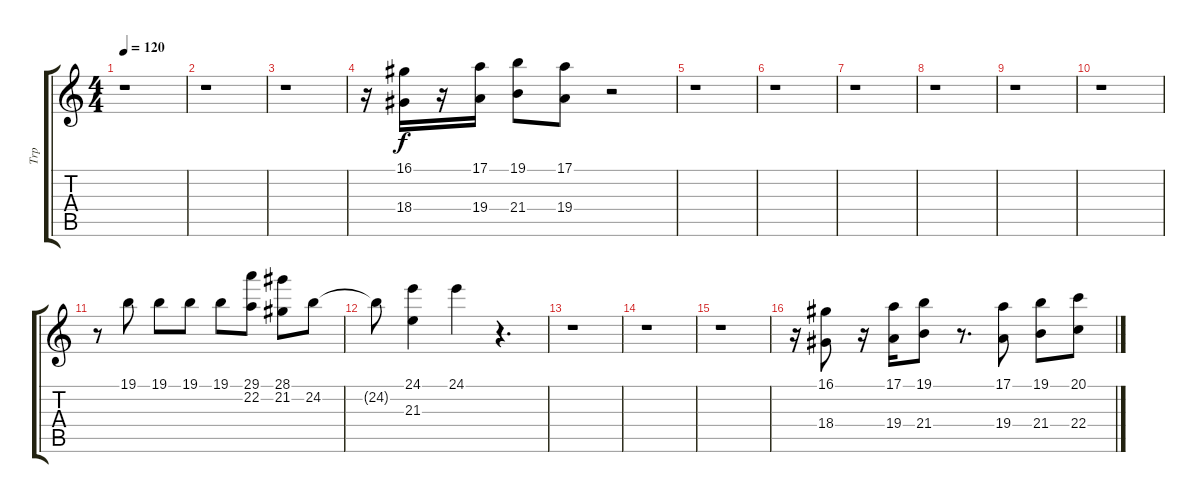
\track ("Trp" "Trp") {instrument brasssection}
\staff {score tabs}
\tuning (E4 B3 G3 D3 A2 E2) {hide}
\ts (4 4)
\tempo 120
\clef g2
\ks c
r.1{dy f} |
r.1 |
r.1 |
r.16 (16.1 18.4).16 r.16 (17.1 19.4).16 (19.1 21.4).8 (17.1 19.4).8 r.2 |
r.1 |
r.1 |
r.1 |
r.1 |
r.1 |
r.1 |
r.8 19.1.8 19.1.8 19.1.8 19.1.8 (29.1 22.2).8 (28.1 21.2).8 24.2.8 |
24.2{t}.8 (24.1 21.3).4 24.1.4 r.4{d} |
r.1 |
r.1 |
r.1 |
r.16 (16.1 18.4).8 r.16 (17.1 19.4).16 (19.1 21.4).8 r.8{d} (17.1 19.4).8 (19.1 21.4).8 (20.1 22.4).8
